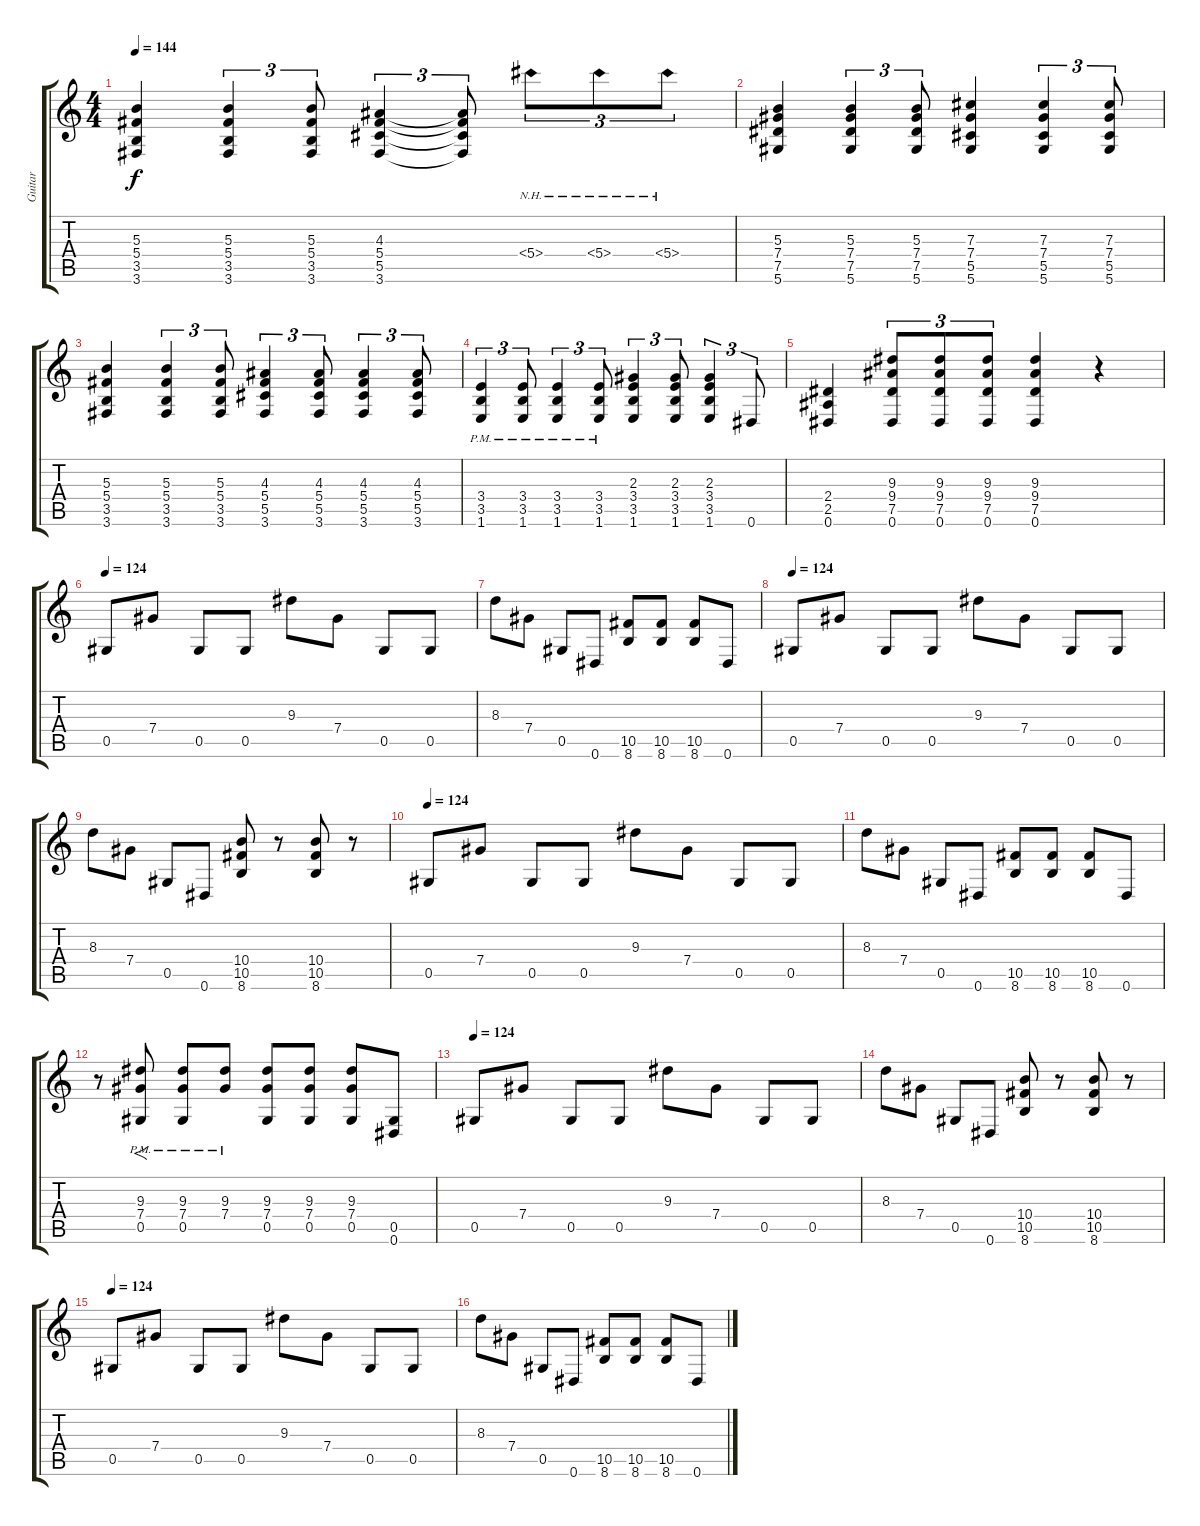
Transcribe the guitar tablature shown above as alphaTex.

\track ("Guitar" "Guitar") {instrument distortionguitar}
\staff {score tabs}
\tuning (Eb4 Bb3 Gb3 Db3 Ab2 Eb2) {hide}
\ts (4 4)
\tempo 144
\clef g2
\ks c
(5.3 5.4 3.5 3.6).4{dy f} (5.3 5.4 3.5 3.6).4{tu (3 2)} (5.3 5.4 3.5 3.6).8{tu (3 2)} (4.3 5.4 5.5 3.6).4{tu (3 2)} (4.3{t} 5.4{t} 5.5{t} 3.6{t}).8{tu (3 2)} 5.4{nh}.8{tu (3 2)} 5.4{nh}.8{tu (3 2)} 5.4{nh}.8{tu (3 2)} |
(5.3 7.4 7.5 5.6).4 (5.3 7.4 7.5 5.6).4{tu (3 2)} (5.3 7.4 7.5 5.6).8{tu (3 2)} (7.3 7.4 5.5 5.6).4 (7.3 7.4 5.5 5.6).4{tu (3 2)} (7.3 7.4 5.5 5.6).8{tu (3 2)} |
(5.3 5.4 3.5 3.6).4 (5.3 5.4 3.5 3.6).4{tu (3 2)} (5.3 5.4 3.5 3.6).8{tu (3 2)} (4.3 5.4 5.5 3.6).4{tu (3 2)} (4.3 5.4 5.5 3.6).8{tu (3 2)} (4.3 5.4 5.5 3.6).4{tu (3 2)} (4.3 5.4 5.5 3.6).8{tu (3 2)} |
(3.4{pm} 3.5{pm} 1.6{pm}).4{tu (3 2)} (3.4{pm} 3.5{pm} 1.6{pm}).8{tu (3 2)} (3.4{pm} 3.5{pm} 1.6{pm}).4{tu (3 2)} (3.4{pm} 3.5{pm} 1.6{pm}).8{tu (3 2)} (2.3 3.4 3.5 1.6).4{tu (3 2)} (2.3 3.4 3.5 1.6).8{tu (3 2)} (2.3 3.4 3.5 1.6).4{tu (3 2)} 0.6.8{tu (3 2)} |
(2.4 2.5 0.6).4 (9.3 9.4 7.5 0.6).8{tu (3 2)} (9.3 9.4 7.5 0.6).8{tu (3 2)} (9.3 9.4 7.5 0.6).8{tu (3 2)} (9.3 9.4 7.5 0.6).4 r.4 |
\tempo 124
0.5.8 7.4.8 0.5.8 0.5.8 9.3.8 7.4.8 0.5.8 0.5.8 |
8.3.8 7.4.8 0.5.8 0.6.8 (10.5 8.6).8 (10.5 8.6).8 (10.5 8.6).8 0.6.8 |
\tempo 124
0.5.8 7.4.8 0.5.8 0.5.8 9.3.8 7.4.8 0.5.8 0.5.8 |
8.3.8 7.4.8 0.5.8 0.6.8 (10.4 10.5 8.6).8 r.8 (10.4 10.5 8.6).8 r.8 |
\tempo 124
0.5.8 7.4.8 0.5.8 0.5.8 9.3.8 7.4.8 0.5.8 0.5.8 |
8.3.8 7.4.8 0.5.8 0.6.8 (10.5 8.6).8 (10.5 8.6).8 (10.5 8.6).8 0.6.8 |
r.8 (9.3{pm} 7.4{pm} 0.5{pm}).8{f} (9.3{pm} 7.4{pm} 0.5{pm}).8 (9.3{pm} 7.4{pm}).8 (9.3 7.4 0.5).8 (9.3 7.4 0.5).8 (9.3 7.4 0.5).8 (0.5 0.6).8 |
\tempo 124
0.5.8 7.4.8 0.5.8 0.5.8 9.3.8 7.4.8 0.5.8 0.5.8 |
8.3.8 7.4.8 0.5.8 0.6.8 (10.4 10.5 8.6).8 r.8 (10.4 10.5 8.6).8 r.8 |
\tempo 124
0.5.8 7.4.8 0.5.8 0.5.8 9.3.8 7.4.8 0.5.8 0.5.8 |
8.3.8 7.4.8 0.5.8 0.6.8 (10.5 8.6).8 (10.5 8.6).8 (10.5 8.6).8 0.6.8
